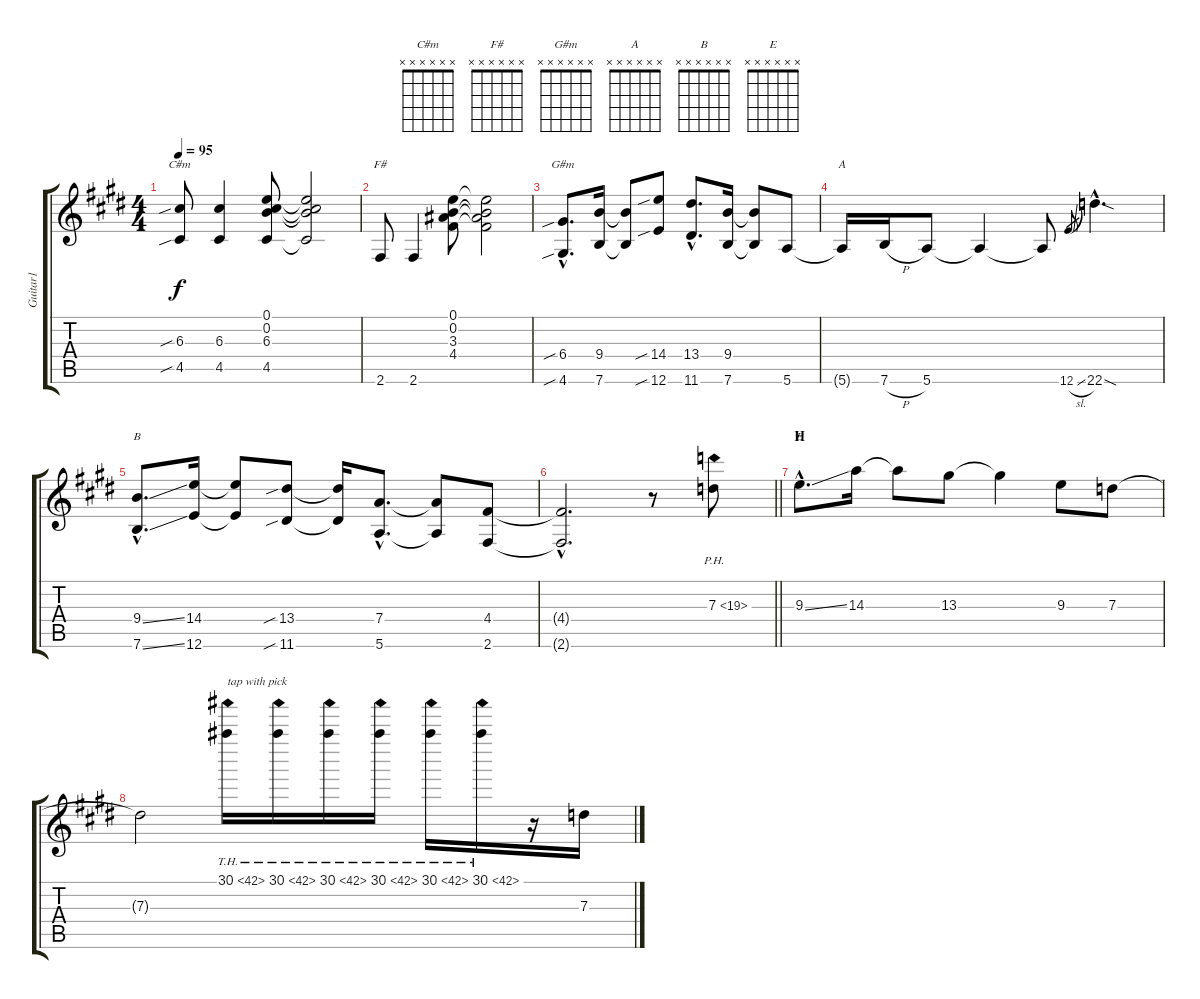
\track ("Guitar1" "Guitar1") {instrument distortionguitar}
\staff {score tabs}
\tuning (E4 B3 G3 D3 A2 E2) {hide}
\chord ("C#m" x x x x x x)
\chord ("F#" x x x x x x)
\chord ("G#m" x x x x x x)
\chord ("A" x x x x x x)
\chord ("B" x x x x x x)
\chord ("E" x x x x x x)
\ts (4 4)
\tempo 95
\clef g2
\ks e
(6.3{sib} 4.5{sib}).8{ch "C#m" dy f} (6.3 4.5).4 (0.1 0.2 6.3 4.5).8 (0.1{t} 0.2{t} 6.3{t} 4.5{t}).2 |
2.6.8{ch "F#"} 2.6.4 (0.1 0.2 3.3 4.4).8 (0.1{t} 0.2{t} 3.3{t} 4.4{t}).2 |
(6.4{sib hac} 4.6{sib hac}).8{d ch "G#m"} (9.4 7.6).16 (9.4{t} 7.6{t}).8 (14.4{sib} 12.6{sib}).8 (13.4{hac} 11.6{hac}).8{d} (9.4 7.6).16 (9.4{t} 7.6{t}).8 5.6.8 |
5.6{t}.16{ch "A"} 7.6{h}.16 5.6.8 5.6{t}.4 5.6{t}.8 12.6{sl}.8{gr} 22.6{sod hac}.4{d volume 0} |
(9.4{ss hac} 7.6{ss hac}).8{d ch "B" volume 13} (14.4 12.6).16 (14.4{t} 12.6{t}).8 (13.4{sib} 11.6{sib}).8 (13.4{t} 11.6{t}).16 (7.4{hac} 5.6{hac}).8{d} (7.4{t} 5.6{t}).8 (4.4 2.6).8 |
\barLineRight lightlight
(4.4{hac t} 2.6{hac t}).2{d} r.8 7.3{ph 12}.8{volume 13} |
\section ("" "H")
9.3{ss hac}.8{d ch "E"} 14.3.16 14.3{t}.8 13.3.8 13.3{t}.4 9.3.8 7.3.8 |
7.3{t}.2 30.1{th 12}.16{txt "tap with pick"} 30.1{th 12}.16 30.1{th 12}.16 30.1{th 12}.16 30.1{th 12}.16 30.1{th 12}.16 r.16 7.3.16
